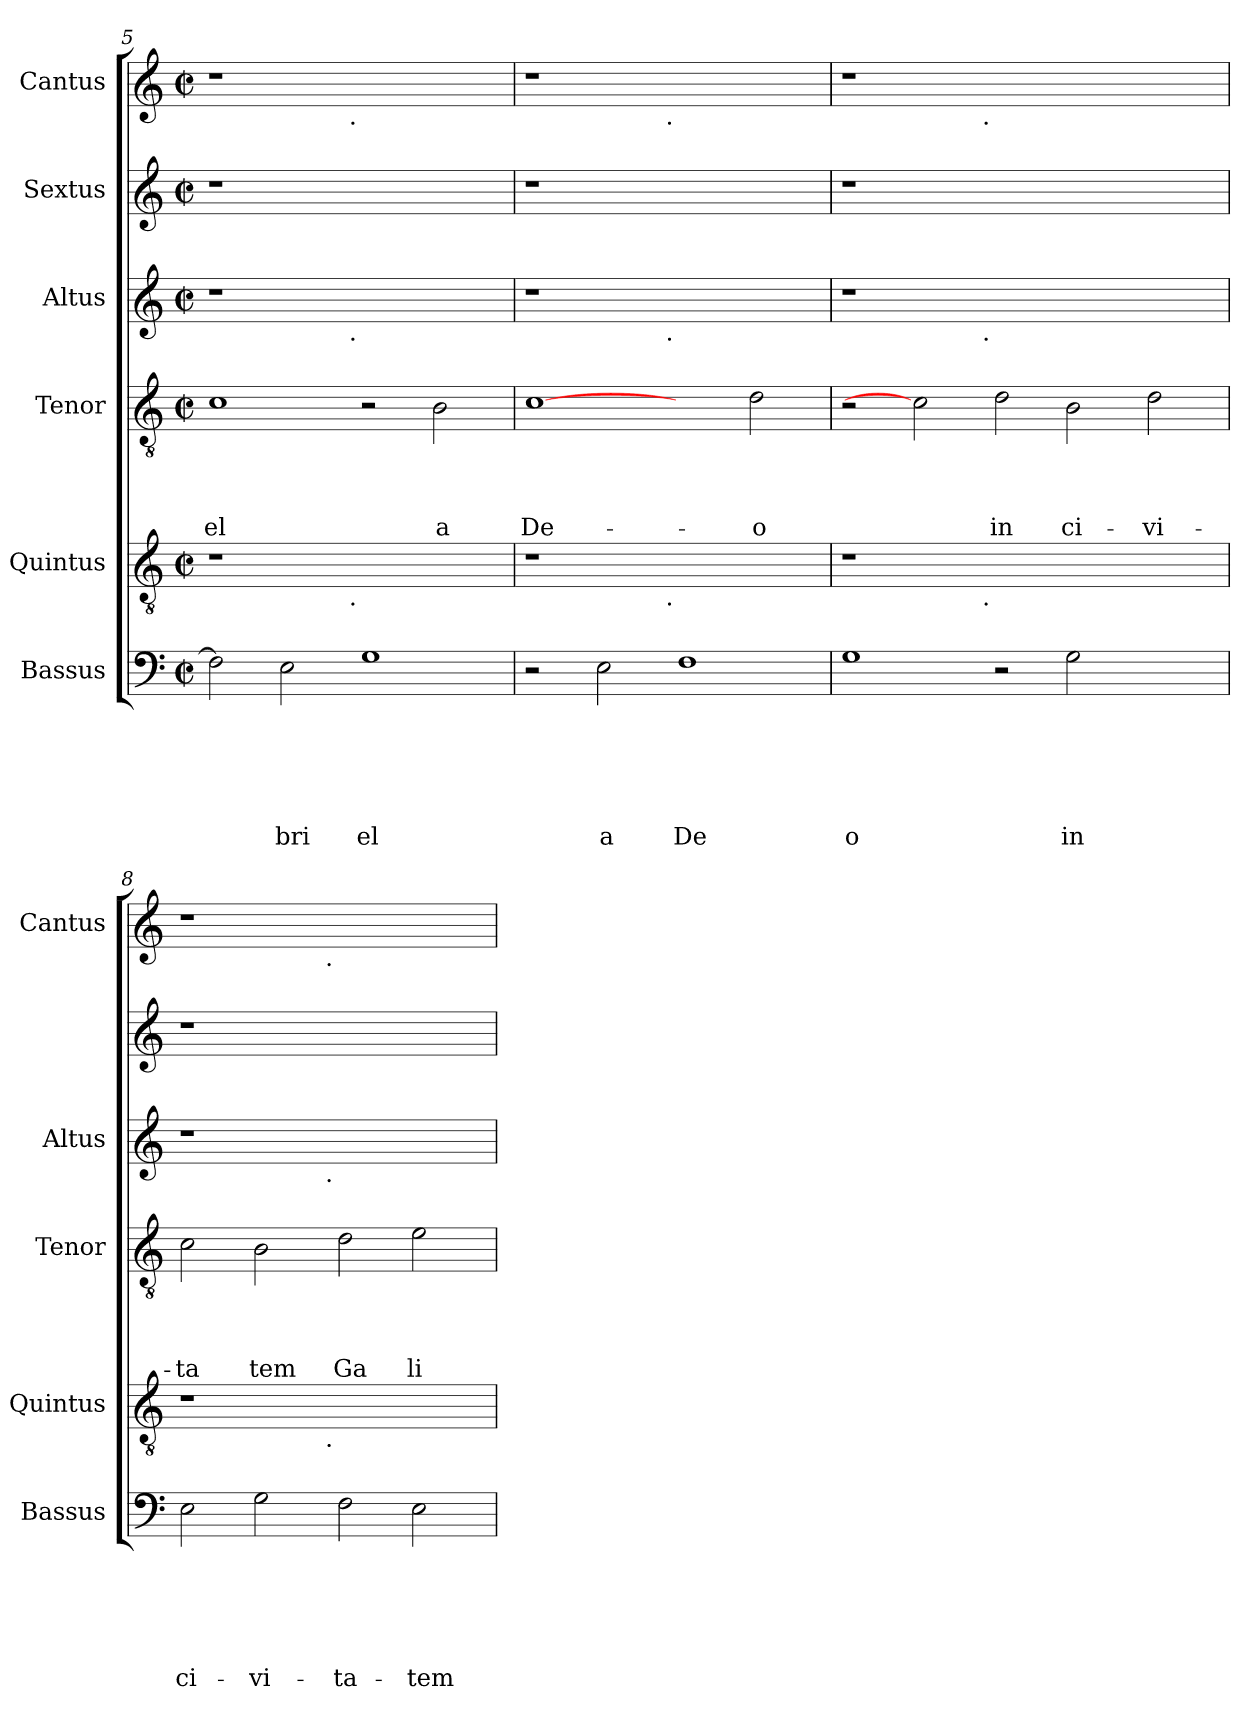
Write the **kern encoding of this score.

**kern	**text	**text	**text	**text	**text	**text	**kern	**kern	**text	**text	**text	**text	**kern	**kern	**kern
*part6	*part6	*part6	*part6	*part6	*part6	*part6	*part5	*part4	*part4	*part4	*part4	*part4	*part3	*part2	*part1
*staff6	*staff6	*staff6	*staff6	*staff6	*staff6	*staff6	*staff5	*staff4	*staff4	*staff4	*staff4	*staff4	*staff3	*staff2	*staff1
*I"Bassus	*	*	*	*	*	*	*I"Quintus	*I"Tenor	*	*	*	*	*I"Altus	*I"Sextus	*I"Cantus
*I'Bassus	*	*	*	*	*	*	*I'Quintus	*I'Tenor	*	*	*	*	*I'Altus	*	*I'Cantus
*clefF4	*	*	*	*	*	*	*clefGv2	*clefGv2	*	*	*	*	*clefG2	*clefG2	*clefG2
*k[]	*	*	*	*	*	*	*k[]	*k[]	*	*	*	*	*k[]	*k[]	*k[]
*C:	*	*	*	*	*	*	*C:	*C:	*	*	*	*	*C:	*C:	*C:
*M2/2	*	*	*	*	*	*	*M2/2	*M2/2	*	*	*	*	*M2/2	*M2/2	*M2/2
*met(c|)	*	*	*	*	*	*	*met(c|)	*met(c|)	*	*	*	*	*met(c|)	*met(c|)	*met(c|)
=5	=5	=5	=5	=5	=5	=5	=5	=5	=5	=5	=5	=5	=5	=5	=5
!	!	!	!	!	!	!	!	!	!	!	!	!LO:LY:b	!	!	!
*	*	*	*	*	*	*	*^	*	*	*	*	*	*^	*	*^
2F\]	.	.	.	.	.	.	1r	2ryy	1c	.	.	.	-el	1r	2ryy	1r	1r	2ryy
!	!	!	!	!	!	!LO:LY:b	!	!	!	!	!	!	!	!	!	!	!	!
2E\	.	.	.	.	.	bri	.	4...ryy	.	.	.	.	.	.	4...ryy	.	.	4...ryy
!	!	!	!	!	!	!	!	!	!	!	!	!	!	!	!	!	!	!LO:TX:b:t=.
!	!	!	!	!	!	!	!	!	!	!	!	!	!	!	!LO:TX:b:t=.	!	!	!
!	!	!	!	!	!	!	!	!LO:TX:b:t=.	!	!	!	!	!	!	!	!	!	!
.	.	.	.	.	.	.	.	1ryy	.	.	.	.	.	.	1ryy	.	.	1ryy
!	!	!	!	!	!	!LO:LY:b	!	!	!	!	!	!	!	!	!	!	!	!
1G	.	.	.	.	.	el	1ryy	.	2r	.	.	.	.	1ryy	.	1ryy	1ryy	.
!	!	!	!	!	!	!	!	!	!	!	!	!	!LO:LY:b	!	!	!	!	!
.	.	.	.	.	.	.	.	.	2B\	.	.	.	a	.	.	.	.	.
.	.	.	.	.	.	.	.	32ryy	.	.	.	.	.	.	32ryy	.	.	32ryy
=6	=6	=6	=6	=6	=6	=6	=6	=6	=6	=6	=6	=6	=6	=6	=6	=6	=6	=6
!	!	!	!	!	!	!	!	!	!	!	!	!	!LO:LY:b	!	!	!	!	!
2r	.	.	.	.	.	.	1r	2ryy	[1c	.	.	.	De-	1r	2ryy	1r	1r	2ryy
!	!	!	!	!	!	!LO:LY:b	!	!	!	!	!	!	!	!	!	!	!	!
2E\	.	.	.	.	.	a	.	4...ryy	.	.	.	.	.	.	4...ryy	.	.	4...ryy
!	!	!	!	!	!	!	!	!	!	!	!	!	!	!	!	!	!	!LO:TX:b:t=.
!	!	!	!	!	!	!	!	!	!	!	!	!	!	!	!LO:TX:b:t=.	!	!	!
!	!	!	!	!	!	!	!	!LO:TX:b:t=.	!	!	!	!	!	!	!	!	!	!
.	.	.	.	.	.	.	.	1ryy	.	.	.	.	.	.	1ryy	.	.	1ryy
!	!	!	!	!	!	!LO:LY:b	!	!	!	!	!	!	!	!	!	!	!	!
1F	.	.	.	.	.	De	1ryy	.	2ryy	.	.	.	.	1ryy	.	1ryy	1ryy	.
!	!	!	!	!	!	!	!	!	!	!	!	!	!LO:LY:b	!	!	!	!	!
.	.	.	.	.	.	.	.	.	2d\	.	.	.	-o	.	.	.	.	.
.	.	.	.	.	.	.	.	32ryy	.	.	.	.	.	.	32ryy	.	.	32ryy
=7	=7	=7	=7	=7	=7	=7	=7	=7	=7	=7	=7	=7	=7	=7	=7	=7	=7	=7
!	!	!	!	!	!	!LO:LY:b	!	!	!	!	!	!	!	!	!	!	!	!
1G	.	.	.	.	.	o	1r	2ryy	2r	.	.	.	.	1r	2ryy	1r	1r	2ryy
.	.	.	.	.	.	.	.	4...ryy	2c]	.	.	.	.	.	4...ryy	.	.	4...ryy
!	!	!	!	!	!	!	!	!	!	!	!	!	!	!	!	!	!	!LO:TX:b:t=.
!	!	!	!	!	!	!	!	!	!	!	!	!	!	!	!LO:TX:b:t=.	!	!	!
!	!	!	!	!	!	!	!	!LO:TX:b:t=.	!	!	!	!	!	!	!	!	!	!
.	.	.	.	.	.	.	.	1ryy	.	.	.	.	.	.	1ryy	.	.	1ryy
!	!	!	!	!	!	!	!	!	!	!	!	!	!LO:LY:b	!	!	!	!	!
2r	.	.	.	.	.	.	1.ryy	.	2d\	.	.	.	in	1.ryy	.	1.ryy	1.ryy	.
!	!	!	!	!	!	!LO:LY:b	!	!	!	!	!	!	!LO:LY:b	!	!	!	!	!
2G\	.	.	.	.	.	in	.	.	2B\	.	.	.	ci-	.	.	.	.	.
.	.	.	.	.	.	.	.	2ryy	.	.	.	.	.	.	2ryy	.	.	2ryy
!	!	!	!	!	!	!	!	!	!	!	!	!	!LO:LY:b	!	!	!	!	!
2ryy	.	.	.	.	.	.	.	.	2d\	.	.	.	-vi-	.	.	.	.	.
.	.	.	.	.	.	.	.	32ryy	.	.	.	.	.	.	32ryy	.	.	32ryy
!!LO:LB:g=z	!!
=8	=8	=8	=8	=8	=8	=8	=8	=8	=8	=8	=8	=8	=8	=8	=8	=8	=8	=8
!	!	!	!	!	!	!LO:LY:b	!	!	!	!	!	!	!LO:LY:b	!	!	!	!	!
2E\	.	.	.	.	.	ci-	1r	2ryy	2c\	.	.	.	-ta	1r	2ryy	1r	1r	2ryy
!	!	!	!	!	!	!LO:LY:b	!	!	!	!	!	!	!LO:LY:b	!	!	!	!	!
2G\	.	.	.	.	.	-vi-	.	4...ryy	2B\	.	.	.	tem	.	4...ryy	.	.	4...ryy
!	!	!	!	!	!	!	!	!	!	!	!	!	!	!	!	!	!	!LO:TX:b:t=.
!	!	!	!	!	!	!	!	!	!	!	!	!	!	!	!LO:TX:b:t=.	!	!	!
!	!	!	!	!	!	!	!	!LO:TX:b:t=.	!	!	!	!	!	!	!	!	!	!
.	.	.	.	.	.	.	.	1ryy	.	.	.	.	.	.	1ryy	.	.	1ryy
!	!	!	!	!	!	!LO:LY:b	!	!	!	!	!	!	!LO:LY:b	!	!	!	!	!
2F\	.	.	.	.	.	-ta-	1ryy	.	2d\	.	.	.	Ga	1ryy	.	1ryy	1ryy	.
!	!	!	!	!	!	!LO:LY:b	!	!	!	!	!	!	!LO:LY:b	!	!	!	!	!
2E\	.	.	.	.	.	-tem	.	.	2e\	.	.	.	li	.	.	.	.	.
.	.	.	.	.	.	.	.	32ryy	.	.	.	.	.	.	32ryy	.	.	32ryy
*	*	*	*	*	*	*	*v	*v	*	*	*	*	*	*v	*v	*	*v	*v
=	=	=	=	=	=	=	=	=	=	=	=	=	=	=	=
*-	*-	*-	*-	*-	*-	*-	*-	*-	*-	*-	*-	*-	*-	*-	*-
